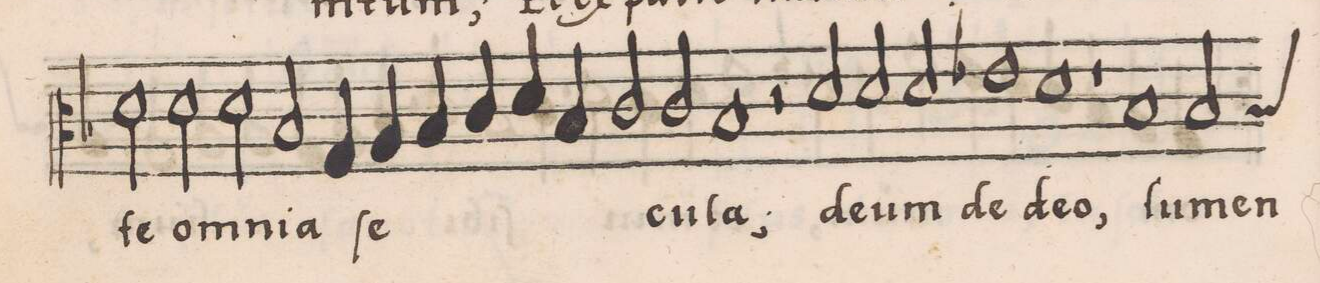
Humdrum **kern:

**kern	**text
*I"TENOR	*
*clefC3	*
*k[b-]	*
*met(c|)	*
*M2/1	*
2d\	-te
2d\	om-
2d\	-ni-
=39	=39
2B-/	-a
4G/	ſe-
4A/	.
4B-/	.
4c/	.
4d/	.
4B-/	.
=40	=40
2c/	.
2c/	-cu-
1B-	-la;
=41	=41
2r	.
2d/	de-
2d/	-um
2d/	de
=42	=42
1e-X	de-
1d	-o,
=43	=43
1r	.
1B-	lu-
=44	=44
*custos:B-	*
2B-/	-men
*-	*-
